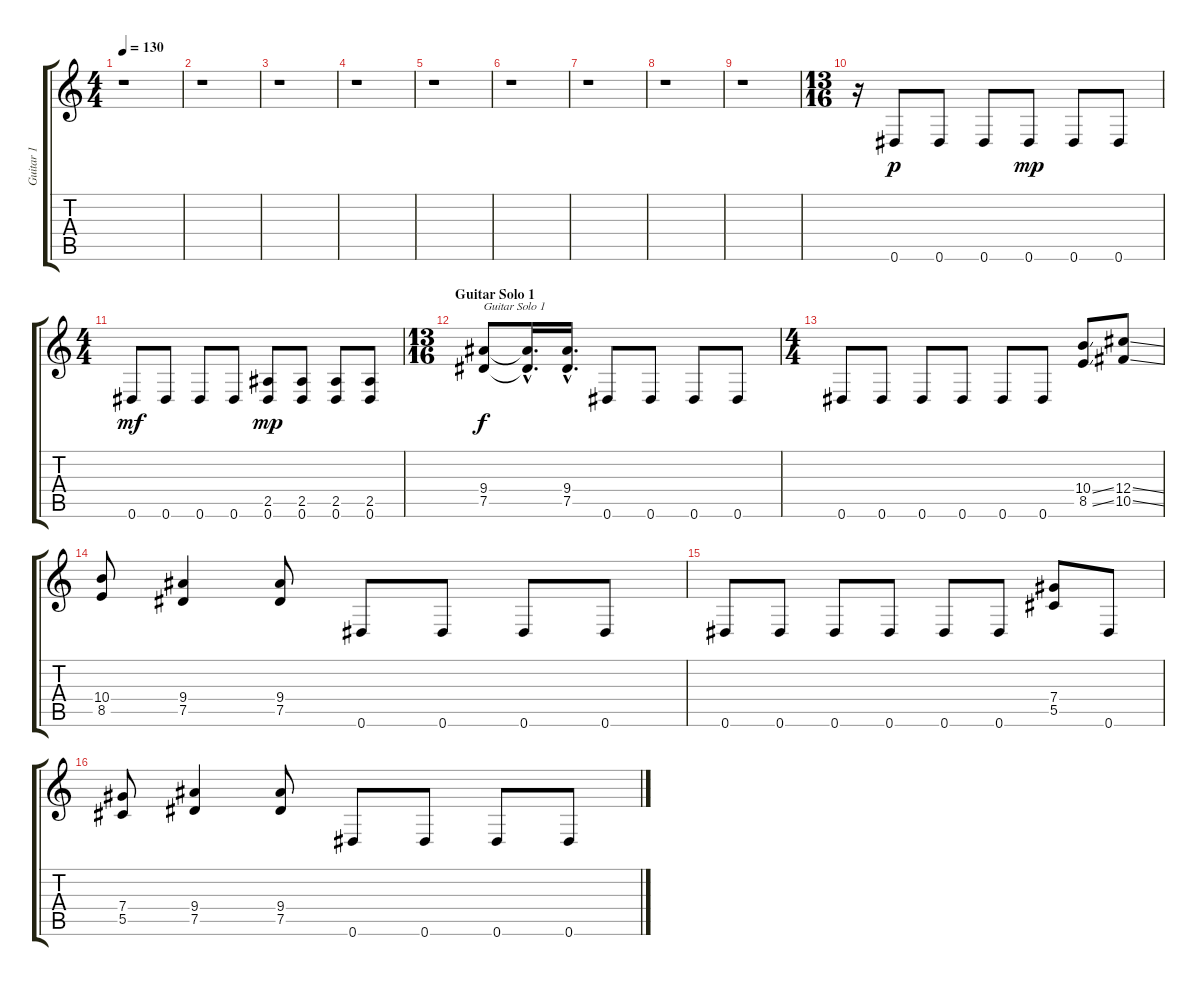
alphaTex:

\track ("Guitar 1" "Guitar 1") {instrument distortionguitar}
\staff {score tabs}
\tuning (Eb4 Bb3 Gb3 Db3 Ab2 Eb2) {hide}
\ts (4 4)
\tempo 130
\clef g2
\ks c
r.1{dy f} |
r.1 |
r.1 |
r.1 |
r.1 |
r.1 |
r.1 |
r.1 |
r.1 |
\ts (13 16)
r.16 0.6.8{dy p} 0.6.8 0.6.8 0.6.8{dy mp} 0.6.8 0.6.8 |
\ts (4 4)
0.6.8{dy mf} 0.6.8 0.6.8 0.6.8 (2.5 0.6).8{dy mp} (2.5 0.6).8 (2.5 0.6).8 (2.5 0.6).8 |
\ts (13 16)
\section ("" "Guitar Solo 1")
(9.4 7.5).8{txt "Guitar Solo 1" dy f} (9.4{hac t} 7.5{hac t}).16{d} (9.4{hac} 7.5{hac}).16{d} 0.6.8 0.6.8 0.6.8 0.6.8 |
\ts (4 4)
0.6.8 0.6.8 0.6.8 0.6.8 0.6.8 0.6.8 (10.4{ss} 8.5{ss}).8 (12.4{ss} 10.5{ss}).8 |
(10.4 8.5).8 (9.4 7.5).4 (9.4 7.5).8 0.6.8 0.6.8 0.6.8 0.6.8 |
0.6.8 0.6.8 0.6.8 0.6.8 0.6.8 0.6.8 (7.4 5.5).8 0.6.8 |
(7.4 5.5).8 (9.4 7.5).4 (9.4 7.5).8 0.6.8 0.6.8 0.6.8 0.6.8
